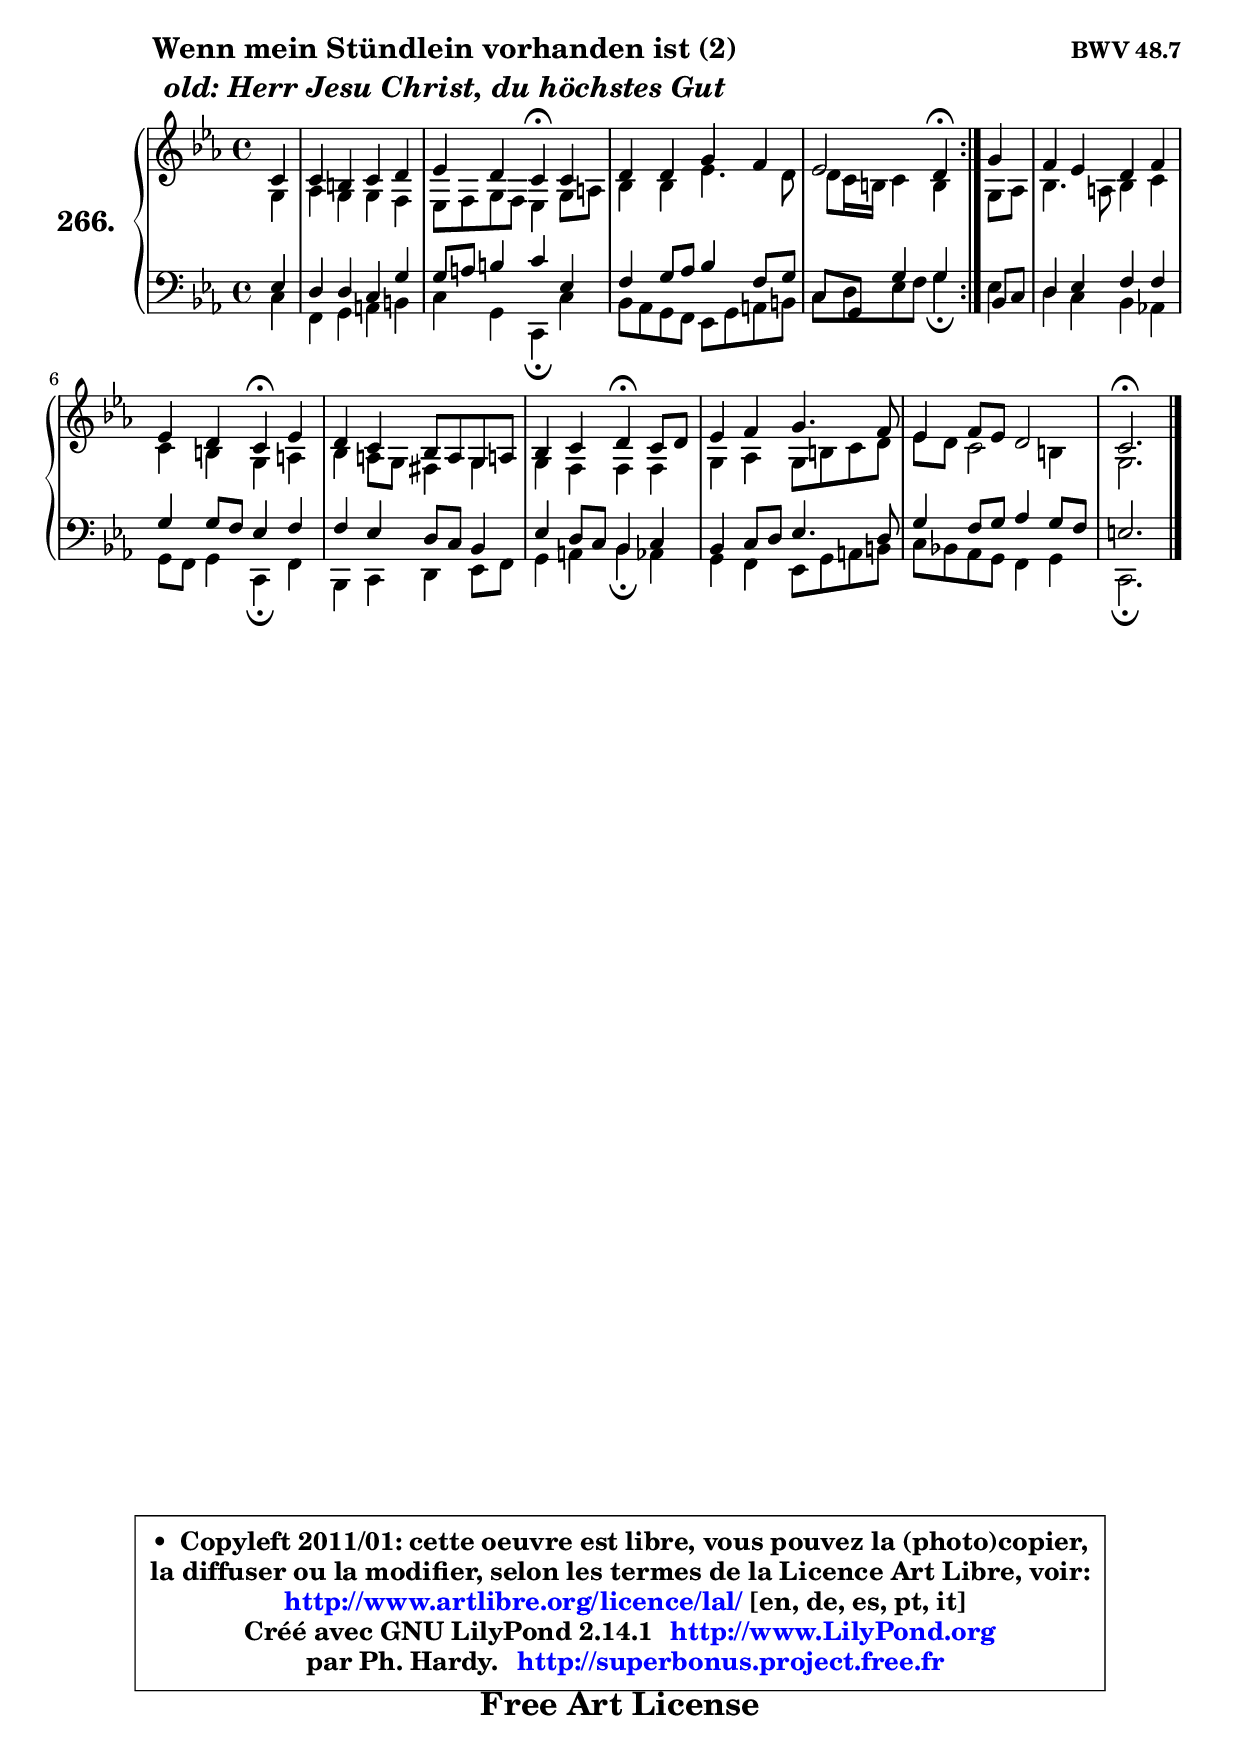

\version "2.14.1"

    \paper {
%	system-system-spacing #'padding = #0.1
%	score-system-spacing #'padding = #0.1
%	ragged-bottom = ##f
%	ragged-last-bottom = ##f
	}

    \header {
      opus = \markup { \bold "BWV 48.7" }
      piece = \markup { \hspace #9 \fontsize #2 \bold \column \center-align { \line { "Wenn mein Stündlein vorhanden ist (2)" }
                     \line { \italic "old: Herr Jesu Christ, du höchstes Gut" }
                 } }
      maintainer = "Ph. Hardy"
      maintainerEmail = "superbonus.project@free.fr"
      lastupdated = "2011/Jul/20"
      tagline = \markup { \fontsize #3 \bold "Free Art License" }
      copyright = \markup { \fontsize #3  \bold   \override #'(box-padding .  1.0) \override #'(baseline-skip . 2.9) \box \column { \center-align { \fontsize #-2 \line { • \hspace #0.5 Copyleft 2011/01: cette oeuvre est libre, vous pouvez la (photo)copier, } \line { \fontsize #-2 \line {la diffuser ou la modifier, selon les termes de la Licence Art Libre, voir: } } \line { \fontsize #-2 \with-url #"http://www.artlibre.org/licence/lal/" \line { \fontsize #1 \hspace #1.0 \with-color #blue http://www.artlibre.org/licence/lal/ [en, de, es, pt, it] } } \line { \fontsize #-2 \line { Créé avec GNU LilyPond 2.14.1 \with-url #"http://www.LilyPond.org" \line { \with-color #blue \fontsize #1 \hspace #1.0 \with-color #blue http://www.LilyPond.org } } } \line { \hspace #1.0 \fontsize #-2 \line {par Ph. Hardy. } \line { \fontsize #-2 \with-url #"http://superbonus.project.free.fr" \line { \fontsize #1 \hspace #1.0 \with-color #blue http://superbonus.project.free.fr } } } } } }

	  }

  guidemidi = {
        \repeat volta 2 {
        r4 |
        R1 |
        r2 \tempo 4 = 30 r4 \tempo 4 = 78 r4 |
        R1 |
        r2 \tempo 4 = 30 r4 \tempo 4 = 78 } %fin du repeat
        r4 |
        R1 |
        r2 \tempo 4 = 30 r4 \tempo 4 = 78 r4 |
        R1 |
        r2 \tempo 4 = 30 r4 \tempo 4 = 78 r4 |
        R1 |
        R1 |
        \tempo 4 = 40 r2. 
	}

  upper = {
\displayLilyMusic \transpose g c {
	\time 4/4
	\key g \minor
	\clef treble
        \partial 4
	\voiceOne
	<< { 
	% SOPRANO
	\set Voice.midiInstrument = "acoustic grand"
	\relative c'' {
        \repeat volta 2 {
        g4 |
        g4 fis g a |
        bes4 a g\fermata g |
        a4 a d c |
        bes2 a4\fermata } %fin du repeat
        d4 |
        c4 bes a c |
        bes4 a g\fermata bes |
        a4 g f8 e d e! |
        f4 g a\fermata g8 a |
        bes4 c d4. c8 |
        bes4 c8 bes a2 |
        g2.\fermata
        \bar "|."
	} % fin de relative
	}

	\context Voice="1" { \voiceTwo 
	% ALTO
	\set Voice.midiInstrument = "acoustic grand"
	\relative c' {
        \repeat volta 2 {
        d4 |
        es4 d d c |
        bes8 c d c bes4 d8 e |
        f4 f bes4. a8 |
        a8 g16 fis g4 fis } %fin du repeat
        d8 es |
        f4. e8 f4 g |
        g4 fis d e |
        f4 e8 d cis4 d |
        d4 c c c |
        d4 es d8 fis g a |
        bes8 a g2 fis4 |
        d2.
        \bar "|."
	} % fin de relative
	\oneVoice
	} >>
}
	}

    lower = {
\transpose g c {
	\time 4/4
	\key g \minor
	\clef bass
        \partial 4
	\voiceOne
	<< { 
	% TENOR
	\set Voice.midiInstrument = "acoustic grand"
	\relative c' {
        \repeat volta 2 {
        bes4 |
        a4 a g d' |
        d8 e fis4 g bes, |
        c4 d8 es f4 c8 d |
        g,8 d8 d'4 d } %fin du repeat
        f,8 g |
        a4 bes c c |
        d4 d8 c bes4 c |
        c4 bes a8 g f4 |
        bes4 a8 g f4 g |
        f4 g8 a bes4. a8 |
        d4 c8 d es4 d8 c |
        b2.
        \bar "|."
	} % fin de relative
	}
	\context Voice="1" { \voiceTwo 
	% BASS
	\set Voice.midiInstrument = "acoustic grand"
	\relative c' {
        \repeat volta 2 {
        g4 |
        c,4 d e fis |
        g4 d g,\fermata g' |
        f8 es d c bes d e fis |
        \override Beam #'positions = #'(-2.7 . -2.7) g8 a8 bes c d4\fermata } %fin du repeat
        \revert Beam #'positions 
        bes4 |
        a4 g f es! |
        d8 c d4 g,\fermata c |
        f,4 g a bes8 c |
        d4 e f\fermata es |
        d4 c bes8 d e fis |
        g8 f! es d c4 d |
        g,2.\fermata
        \bar "|."
	} % fin de relative
	\oneVoice
	} >>
}
	}


    \score { 

	\new PianoStaff <<
	\set PianoStaff.instrumentName = \markup { \bold \huge "266." }
	\new Staff = "upper" \upper
	\new Staff = "lower" \lower
	>>

    \layout {
%	ragged-last = ##f
	   }

         } % fin de score

  \score {
    \unfoldRepeats { << \guidemidi \upper \lower >> }
    \midi {
    \context {
     \Staff
      \remove "Staff_performer"
               }

     \context {
      \Voice
       \consists "Staff_performer"
                }

     \context { 
      \Score
      tempoWholesPerMinute = #(ly:make-moment 78 4)
		}
	    }
	}


